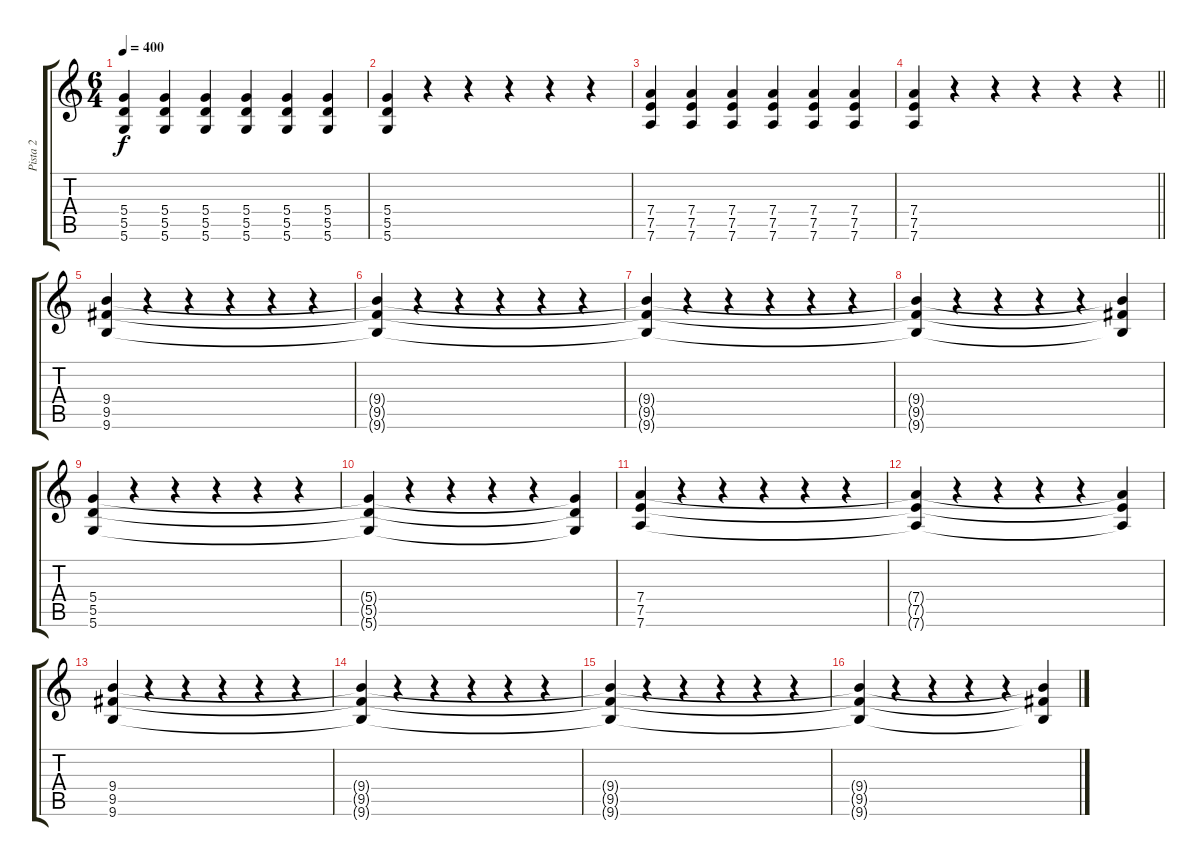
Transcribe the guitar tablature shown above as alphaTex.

\track ("Pista 2" "Pista 2") {instrument acousticguitarnylon}
\staff {score tabs}
\tuning (E4 B3 G3 D3 A2 D2) {hide}
\ts (6 4)
\tempo 400
\clef g2
\ks c
(5.4 5.5 5.6).4{dy f} (5.4 5.5 5.6).4 (5.4 5.5 5.6).4 (5.4 5.5 5.6).4 (5.4 5.5 5.6).4 (5.4 5.5 5.6).4 |
(5.4 5.5 5.6).4 r.4 r.4 r.4 r.4 r.4 |
(7.4 7.5 7.6).4 (7.4 7.5 7.6).4 (7.4 7.5 7.6).4 (7.4 7.5 7.6).4 (7.4 7.5 7.6).4 (7.4 7.5 7.6).4 |
\barLineRight lightlight
(7.4 7.5 7.6).4 r.4 r.4 r.4 r.4 r.4 |
(9.4 9.5 9.6).4 r.4 r.4 r.4 r.4 r.4 |
(9.4{t} 9.5{t} 9.6{t}).4 r.4 r.4 r.4 r.4 r.4 |
(9.4{t} 9.5{t} 9.6{t}).4 r.4 r.4 r.4 r.4 r.4 |
(9.4{t} 9.5{t} 9.6{t}).4 r.4 r.4 r.4 r.4 (9.4{t} 9.5{t} 9.6{t}).4 |
(5.4 5.5 5.6).4 r.4 r.4 r.4 r.4 r.4 |
(5.4{t} 5.5{t} 5.6{t}).4 r.4 r.4 r.4 r.4 (5.4{t} 5.5{t} 5.6{t}).4 |
(7.4 7.5 7.6).4 r.4 r.4 r.4 r.4 r.4 |
(7.4{t} 7.5{t} 7.6{t}).4 r.4 r.4 r.4 r.4 (7.4{t} 7.5{t} 7.6{t}).4 |
(9.4 9.5 9.6).4 r.4 r.4 r.4 r.4 r.4 |
(9.4{t} 9.5{t} 9.6{t}).4 r.4 r.4 r.4 r.4 r.4 |
(9.4{t} 9.5{t} 9.6{t}).4 r.4 r.4 r.4 r.4 r.4 |
(9.4{t} 9.5{t} 9.6{t}).4 r.4 r.4 r.4 r.4 (9.4{t} 9.5{t} 9.6{t}).4
